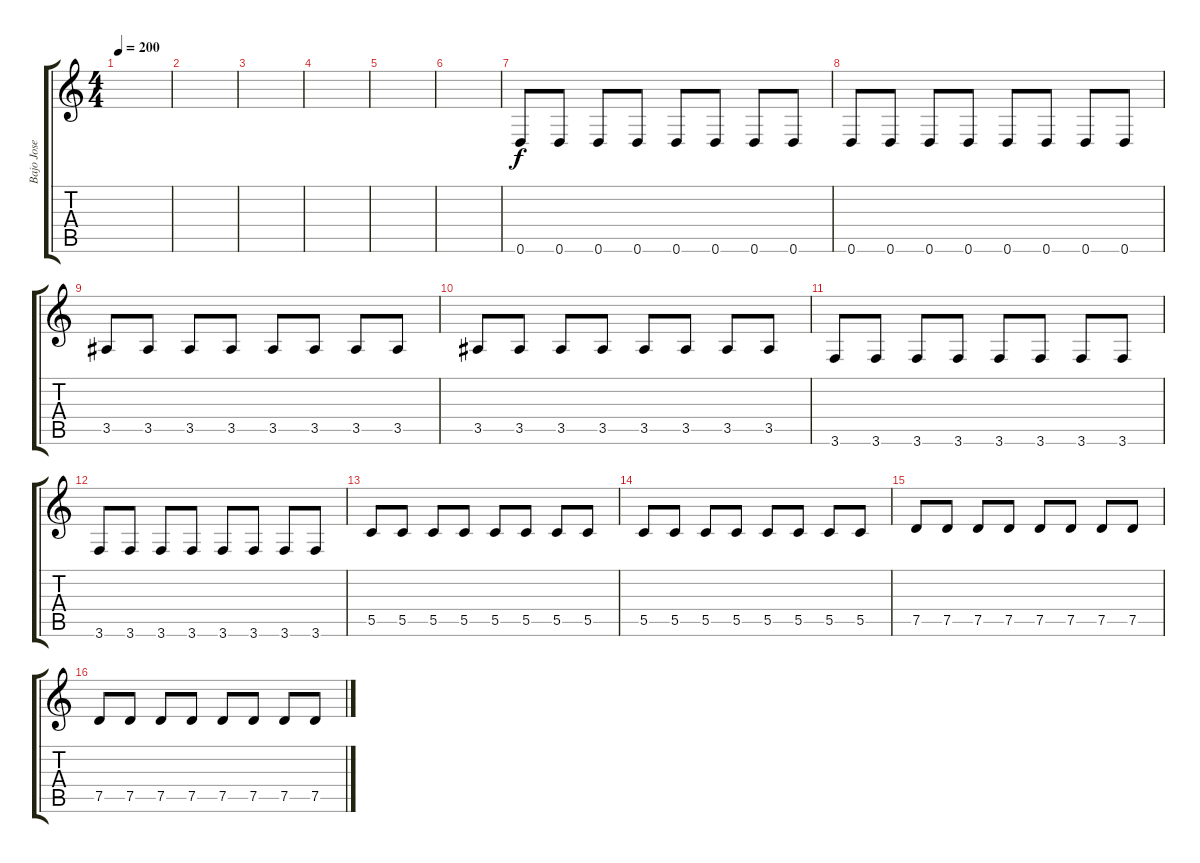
\track ("Bajo Jose" "Bajo Jose") {instrument electricbasspick}
\staff {score tabs}
\tuning (D4 A3 F3 C3 G2 D2) {hide}
\ts (4 4)
\tempo 200
\clef g2
\ks c
|
|
|
|
|
|
0.6.8 0.6.8 0.6.8 0.6.8 0.6.8 0.6.8 0.6.8 0.6.8 |
0.6.8 0.6.8 0.6.8 0.6.8 0.6.8 0.6.8 0.6.8 0.6.8 |
3.5.8 3.5.8 3.5.8 3.5.8 3.5.8 3.5.8 3.5.8 3.5.8 |
3.5.8 3.5.8 3.5.8 3.5.8 3.5.8 3.5.8 3.5.8 3.5.8 |
3.6.8 3.6.8 3.6.8 3.6.8 3.6.8 3.6.8 3.6.8 3.6.8 |
3.6.8 3.6.8 3.6.8 3.6.8 3.6.8 3.6.8 3.6.8 3.6.8 |
5.5.8 5.5.8 5.5.8 5.5.8 5.5.8 5.5.8 5.5.8 5.5.8 |
5.5.8 5.5.8 5.5.8 5.5.8 5.5.8 5.5.8 5.5.8 5.5.8 |
7.5.8 7.5.8 7.5.8 7.5.8 7.5.8 7.5.8 7.5.8 7.5.8 |
7.5.8 7.5.8 7.5.8 7.5.8 7.5.8 7.5.8 7.5.8 7.5.8
